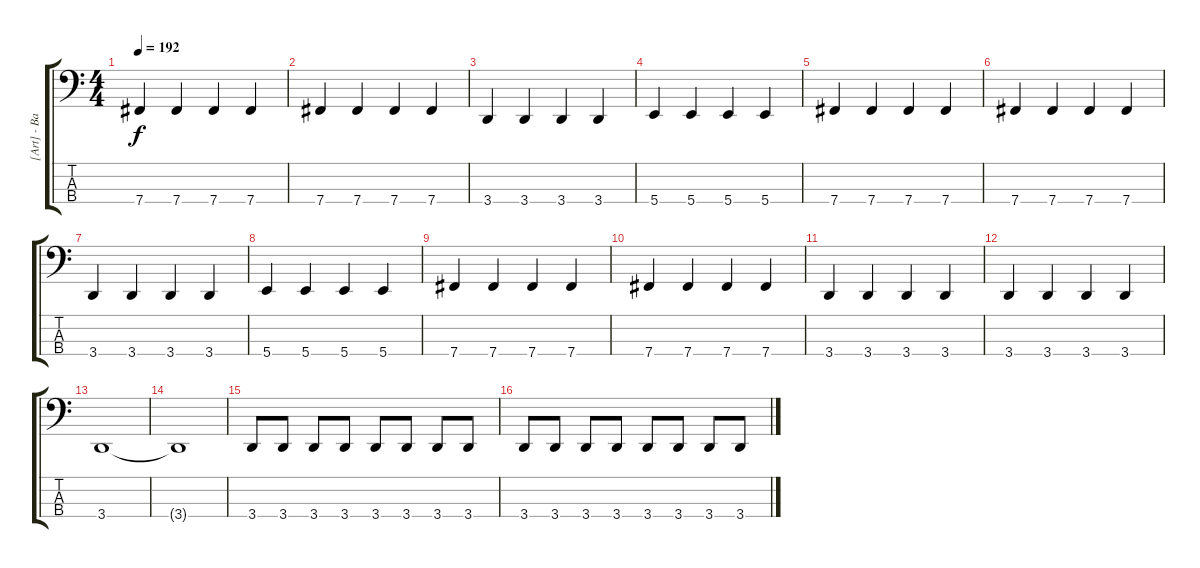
\track ("[Art] - Bass Guitar" "[Art] - Ba") {instrument electricbasspick}
\staff {score tabs}
\tuning (E2 B1 Gb1 B0) {hide}
\ts (4 4)
\tempo 192
\clef f4
\ks c
7.4.4{dy f instrument lead8bassandlead} 7.4.4 7.4.4 7.4.4 |
7.4.4 7.4.4 7.4.4 7.4.4 |
3.4.4 3.4.4 3.4.4 3.4.4 |
5.4.4 5.4.4 5.4.4 5.4.4 |
7.4.4{instrument lead8bassandlead} 7.4.4 7.4.4 7.4.4 |
7.4.4 7.4.4 7.4.4 7.4.4 |
3.4.4 3.4.4 3.4.4 3.4.4 |
5.4.4 5.4.4 5.4.4 5.4.4 |
7.4.4{instrument lead8bassandlead} 7.4.4 7.4.4 7.4.4 |
7.4.4 7.4.4 7.4.4 7.4.4 |
3.4.4 3.4.4 3.4.4 3.4.4 |
3.4.4 3.4.4 3.4.4 3.4.4 |
3.4.1 |
3.4{t}.1 |
3.4.8 3.4.8 3.4.8 3.4.8 3.4.8 3.4.8 3.4.8 3.4.8 |
3.4.8 3.4.8 3.4.8 3.4.8 3.4.8 3.4.8 3.4.8 3.4.8
